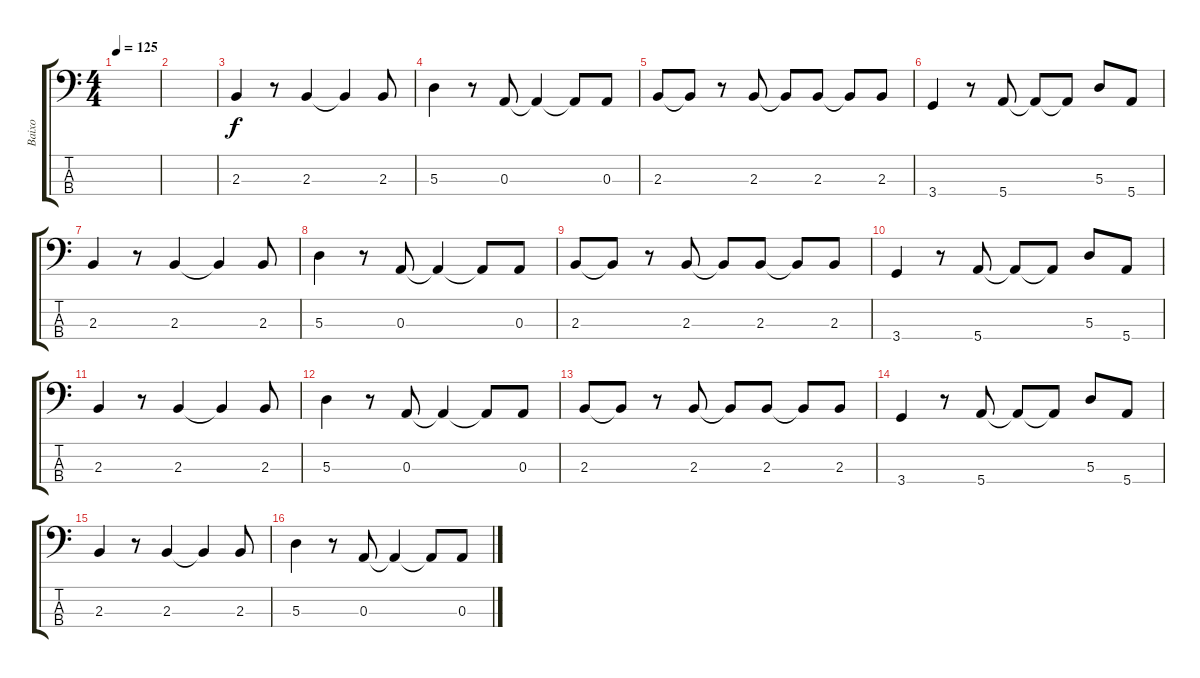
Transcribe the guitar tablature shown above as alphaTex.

\track ("Baixo" "Baixo") {instrument electricbassfinger}
\staff {score tabs}
\tuning (G2 D2 A1 E1) {hide}
\ts (4 4)
\tempo 125
\clef f4
\ks c
|
|
2.3.4 r.8 2.3.4 2.3{t}.4 2.3.8 |
5.3.4 r.8 0.3.8 0.3{t}.4 0.3{t}.8 0.3.8 |
2.3.8 2.3{t}.8 r.8 2.3.8 2.3{t}.8 2.3.8 2.3{t}.8 2.3.8 |
3.4.4 r.8 5.4.8 5.4{t}.8 5.4{t}.8 5.3.8 5.4.8 |
2.3.4 r.8 2.3.4 2.3{t}.4 2.3.8 |
5.3.4 r.8 0.3.8 0.3{t}.4 0.3{t}.8 0.3.8 |
2.3.8 2.3{t}.8 r.8 2.3.8 2.3{t}.8 2.3.8 2.3{t}.8 2.3.8 |
3.4.4 r.8 5.4.8 5.4{t}.8 5.4{t}.8 5.3.8 5.4.8 |
2.3.4 r.8 2.3.4 2.3{t}.4 2.3.8 |
5.3.4 r.8 0.3.8 0.3{t}.4 0.3{t}.8 0.3.8 |
2.3.8 2.3{t}.8 r.8 2.3.8 2.3{t}.8 2.3.8 2.3{t}.8 2.3.8 |
3.4.4 r.8 5.4.8 5.4{t}.8 5.4{t}.8 5.3.8 5.4.8 |
2.3.4 r.8 2.3.4 2.3{t}.4 2.3.8 |
5.3.4 r.8 0.3.8 0.3{t}.4 0.3{t}.8 0.3.8
